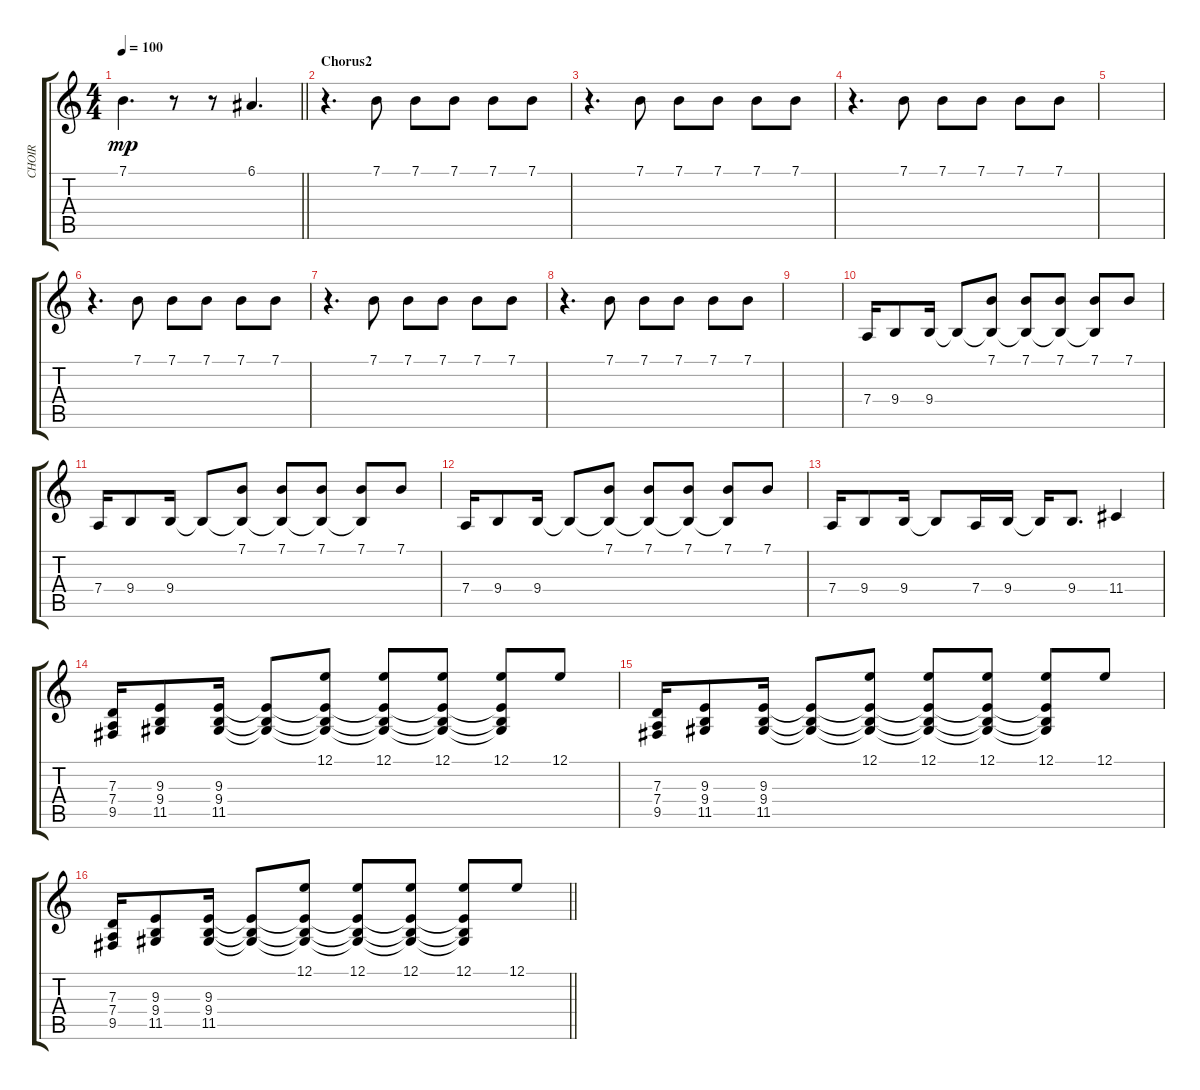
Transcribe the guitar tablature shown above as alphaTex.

\track ("CHOIR" "CHOIR") {instrument choiraahs}
\staff {score tabs}
\tuning (E4 B3 G3 D3 A2 E2) {hide}
\ts (4 4)
\tempo 100
\clef g2
\barLineRight lightlight
\ks c
7.1.4{d dy mp} r.8 r.8 6.1.4{d} |
\section ("" "Chorus2")
r.4{d} 7.1.8 7.1.8 7.1.8 7.1.8 7.1.8 |
r.4{d} 7.1.8 7.1.8 7.1.8 7.1.8 7.1.8 |
r.4{d} 7.1.8 7.1.8 7.1.8 7.1.8 7.1.8 |
|
r.4{d} 7.1.8 7.1.8 7.1.8 7.1.8 7.1.8 |
r.4{d} 7.1.8 7.1.8 7.1.8 7.1.8 7.1.8 |
r.4{d} 7.1.8 7.1.8 7.1.8 7.1.8 7.1.8 |
|
7.4.16 9.4.8 9.4.16 9.4{t}.8 (7.1 9.4{t}).8 (7.1 9.4{t}).8 (7.1 9.4{t}).8 (7.1 9.4{t}).8 7.1.8 |
7.4.16 9.4.8 9.4.16 9.4{t}.8 (7.1 9.4{t}).8 (7.1 9.4{t}).8 (7.1 9.4{t}).8 (7.1 9.4{t}).8 7.1.8 |
7.4.16 9.4.8 9.4.16 9.4{t}.8 (7.1 9.4{t}).8 (7.1 9.4{t}).8 (7.1 9.4{t}).8 (7.1 9.4{t}).8 7.1.8 |
7.4.16 9.4.8 9.4.16 9.4{t}.8 7.4.16 9.4.16 9.4{t}.16 9.4.8{d} 11.4.4 |
(7.3 7.4 9.5).16 (9.3 9.4 11.5).8 (9.3 9.4 11.5).16 (9.3{t} 9.4{t} 11.5{t}).8 (12.1 9.3{t} 9.4{t} 11.5{t}).8 (12.1 9.3{t} 9.4{t} 11.5{t}).8 (12.1 9.3{t} 9.4{t} 11.5{t}).8 (12.1 9.3{t} 9.4{t} 11.5{t}).8 12.1.8 |
(7.3 7.4 9.5).16 (9.3 9.4 11.5).8 (9.3 9.4 11.5).16 (9.3{t} 9.4{t} 11.5{t}).8 (12.1 9.3{t} 9.4{t} 11.5{t}).8 (12.1 9.3{t} 9.4{t} 11.5{t}).8 (12.1 9.3{t} 9.4{t} 11.5{t}).8 (12.1 9.3{t} 9.4{t} 11.5{t}).8 12.1.8 |
\barLineRight lightlight
(7.3 7.4 9.5).16 (9.3 9.4 11.5).8 (9.3 9.4 11.5).16 (9.3{t} 9.4{t} 11.5{t}).8 (12.1 9.3{t} 9.4{t} 11.5{t}).8 (12.1 9.3{t} 9.4{t} 11.5{t}).8 (12.1 9.3{t} 9.4{t} 11.5{t}).8 (12.1 9.3{t} 9.4{t} 11.5{t}).8 12.1.8
